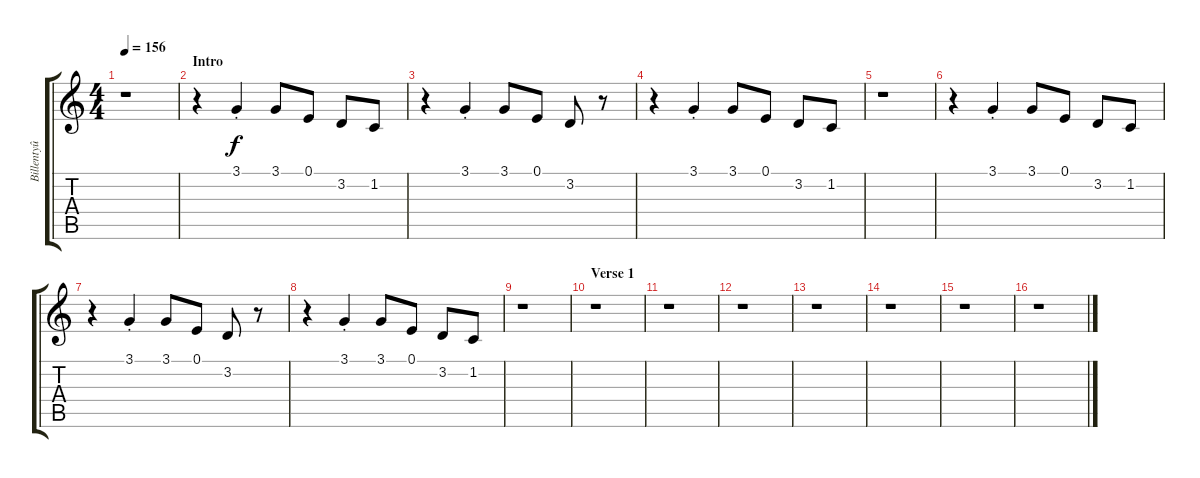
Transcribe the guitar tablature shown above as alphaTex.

\track ("Billentyû 1" "Billentyû ") {instrument pad1newage}
\staff {score tabs}
\tuning (E4 B3 G3 D3 A2 E2) {hide}
\ts (4 4)
\tempo 156
\clef g2
\ks c
r.1{dy f instrument pad1newage} |
\section ("" "Intro")
r.4 3.1{st}.4 3.1.8 0.1.8 3.2.8 1.2.8 |
r.4 3.1{st}.4 3.1.8 0.1.8 3.2.8 r.8 |
r.4 3.1{st}.4 3.1.8 0.1.8 3.2.8 1.2.8 |
r.1 |
r.4 3.1{st}.4 3.1.8 0.1.8 3.2.8 1.2.8 |
r.4 3.1{st}.4 3.1.8 0.1.8 3.2.8 r.8 |
r.4 3.1{st}.4 3.1.8 0.1.8 3.2.8 1.2.8 |
r.1 |
\section ("" "Verse 1")
r.1 |
r.1 |
r.1 |
r.1 |
r.1 |
r.1 |
r.1
